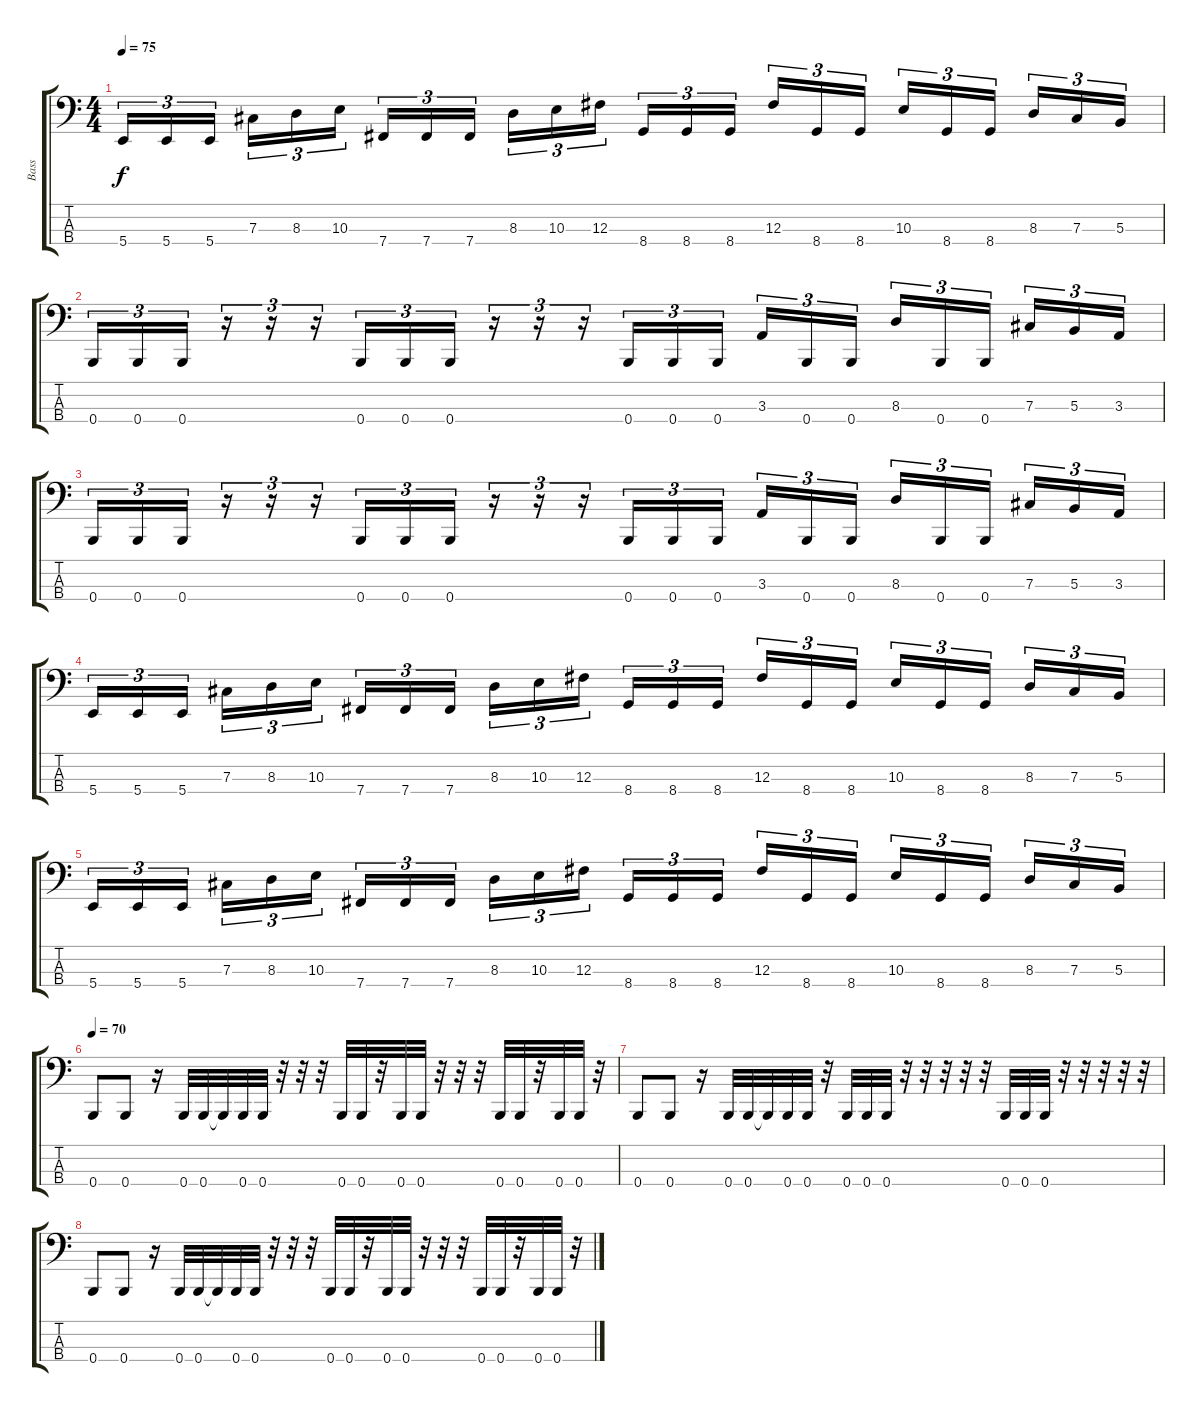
\track ("Bass" "Bass") {instrument electricbasspick}
\staff {score tabs}
\tuning (E2 B1 Gb1 B0) {hide}
\ts (4 4)
\tempo 75
\clef f4
\ks c
5.4.16{tu (3 2) dy f} 5.4.16{tu (3 2)} 5.4.16{tu (3 2)} 7.3.16{tu (3 2)} 8.3.16{tu (3 2)} 10.3.16{tu (3 2)} 7.4.16{tu (3 2)} 7.4.16{tu (3 2)} 7.4.16{tu (3 2)} 8.3.16{tu (3 2)} 10.3.16{tu (3 2)} 12.3.16{tu (3 2)} 8.4.16{tu (3 2)} 8.4.16{tu (3 2)} 8.4.16{tu (3 2)} 12.3.16{tu (3 2)} 8.4.16{tu (3 2)} 8.4.16{tu (3 2)} 10.3.16{tu (3 2)} 8.4.16{tu (3 2)} 8.4.16{tu (3 2)} 8.3.16{tu (3 2)} 7.3.16{tu (3 2)} 5.3.16{tu (3 2)} |
0.4.16{tu (3 2)} 0.4.16{tu (3 2)} 0.4.16{tu (3 2)} r.16{tu (3 2)} r.16{tu (3 2)} r.16{tu (3 2)} 0.4.16{tu (3 2)} 0.4.16{tu (3 2)} 0.4.16{tu (3 2)} r.16{tu (3 2)} r.16{tu (3 2)} r.16{tu (3 2)} 0.4.16{tu (3 2)} 0.4.16{tu (3 2)} 0.4.16{tu (3 2)} 3.3.16{tu (3 2)} 0.4.16{tu (3 2)} 0.4.16{tu (3 2)} 8.3.16{tu (3 2)} 0.4.16{tu (3 2)} 0.4.16{tu (3 2)} 7.3.16{tu (3 2)} 5.3.16{tu (3 2)} 3.3.16{tu (3 2)} |
0.4.16{tu (3 2)} 0.4.16{tu (3 2)} 0.4.16{tu (3 2)} r.16{tu (3 2)} r.16{tu (3 2)} r.16{tu (3 2)} 0.4.16{tu (3 2)} 0.4.16{tu (3 2)} 0.4.16{tu (3 2)} r.16{tu (3 2)} r.16{tu (3 2)} r.16{tu (3 2)} 0.4.16{tu (3 2)} 0.4.16{tu (3 2)} 0.4.16{tu (3 2)} 3.3.16{tu (3 2)} 0.4.16{tu (3 2)} 0.4.16{tu (3 2)} 8.3.16{tu (3 2)} 0.4.16{tu (3 2)} 0.4.16{tu (3 2)} 7.3.16{tu (3 2)} 5.3.16{tu (3 2)} 3.3.16{tu (3 2)} |
5.4.16{tu (3 2)} 5.4.16{tu (3 2)} 5.4.16{tu (3 2)} 7.3.16{tu (3 2)} 8.3.16{tu (3 2)} 10.3.16{tu (3 2)} 7.4.16{tu (3 2)} 7.4.16{tu (3 2)} 7.4.16{tu (3 2)} 8.3.16{tu (3 2)} 10.3.16{tu (3 2)} 12.3.16{tu (3 2)} 8.4.16{tu (3 2)} 8.4.16{tu (3 2)} 8.4.16{tu (3 2)} 12.3.16{tu (3 2)} 8.4.16{tu (3 2)} 8.4.16{tu (3 2)} 10.3.16{tu (3 2)} 8.4.16{tu (3 2)} 8.4.16{tu (3 2)} 8.3.16{tu (3 2)} 7.3.16{tu (3 2)} 5.3.16{tu (3 2)} |
5.4.16{tu (3 2)} 5.4.16{tu (3 2)} 5.4.16{tu (3 2)} 7.3.16{tu (3 2)} 8.3.16{tu (3 2)} 10.3.16{tu (3 2)} 7.4.16{tu (3 2)} 7.4.16{tu (3 2)} 7.4.16{tu (3 2)} 8.3.16{tu (3 2)} 10.3.16{tu (3 2)} 12.3.16{tu (3 2)} 8.4.16{tu (3 2)} 8.4.16{tu (3 2)} 8.4.16{tu (3 2)} 12.3.16{tu (3 2)} 8.4.16{tu (3 2)} 8.4.16{tu (3 2)} 10.3.16{tu (3 2)} 8.4.16{tu (3 2)} 8.4.16{tu (3 2)} 8.3.16{tu (3 2)} 7.3.16{tu (3 2)} 5.3.16{tu (3 2)} |
\tempo 70
0.4.8 0.4.8 r.16 0.4.32 0.4.32 0.4{t}.32 0.4.32 0.4.32 r.32 r.32 r.32 0.4.32 0.4.32 r.32 0.4.32 0.4.32 r.32 r.32 r.32 0.4.32 0.4.32 r.32 0.4.32 0.4.32 r.32 |
0.4.8 0.4.8 r.16 0.4.32 0.4.32 0.4{t}.32 0.4.32 0.4.32 r.32 0.4.32 0.4.32 0.4.32 r.32 r.32 r.32 r.32 r.32 0.4.32 0.4.32 0.4.32 r.32 r.32 r.32 r.32 r.32 |
0.4.8 0.4.8 r.16 0.4.32 0.4.32 0.4{t}.32 0.4.32 0.4.32 r.32 r.32 r.32 0.4.32 0.4.32 r.32 0.4.32 0.4.32 r.32 r.32 r.32 0.4.32 0.4.32 r.32 0.4.32 0.4.32 r.32
